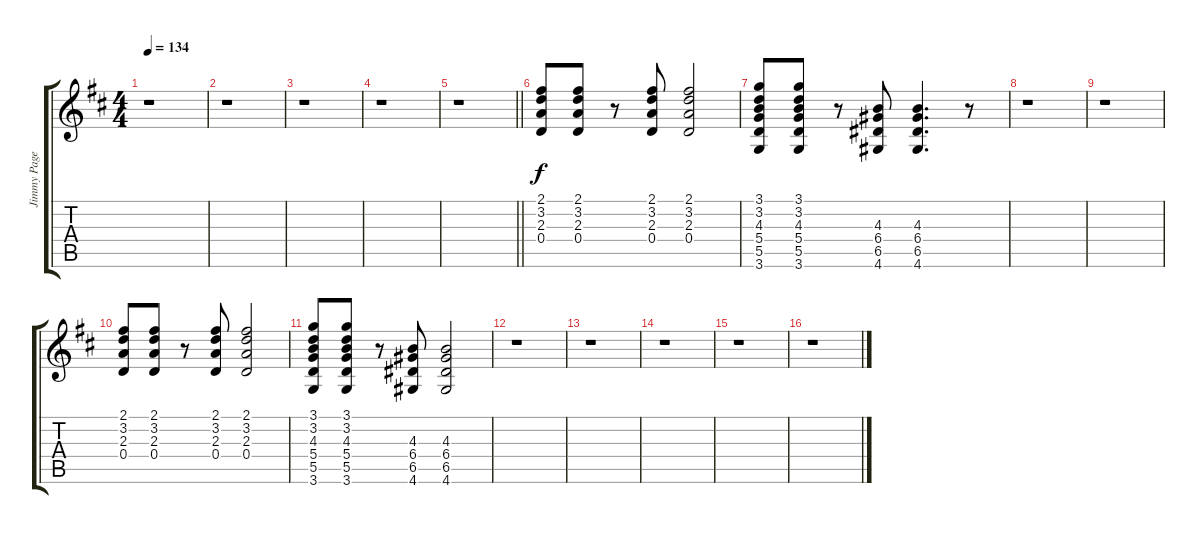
\track ("Jimmy Page (Rhythm) " "Jimmy Page") {instrument acousticguitarsteel}
\staff {score tabs}
\tuning (E4 B3 G3 D3 A2 E2) {hide}
\ts (4 4)
\tempo 134
\clef g2
\ks d
r.1{dy f} |
r.1 |
r.1 |
r.1 |
\barLineRight lightlight
r.1 |
(2.1 3.2 2.3 0.4).8 (2.1 3.2 2.3 0.4).8 r.8 (2.1 3.2 2.3 0.4).8 (2.1 3.2 2.3 0.4).2 |
(3.1 3.2 4.3 5.4 5.5 3.6).8 (3.1 3.2 4.3 5.4 5.5 3.6).8 r.8 (4.3 6.4 6.5 4.6).8 (4.3 6.4 6.5 4.6).4{d} r.8 |
r.1 |
r.1 |
(2.1 3.2 2.3 0.4).8 (2.1 3.2 2.3 0.4).8 r.8 (2.1 3.2 2.3 0.4).8 (2.1 3.2 2.3 0.4).2 |
(3.1 3.2 4.3 5.4 5.5 3.6).8 (3.1 3.2 4.3 5.4 5.5 3.6).8 r.8 (4.3 6.4 6.5 4.6).8 (4.3 6.4 6.5 4.6).2 |
r.1 |
r.1 |
r.1 |
r.1 |
r.1
